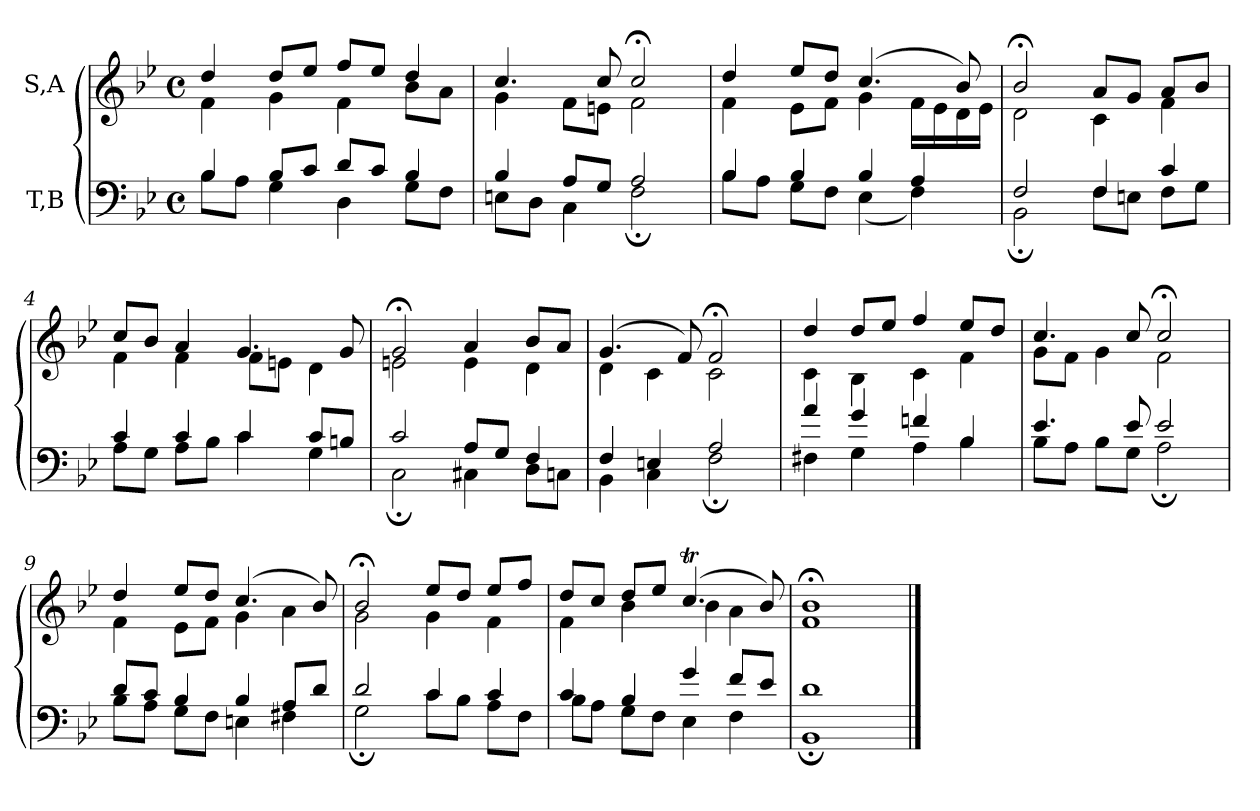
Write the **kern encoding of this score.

**kern	**kern
*part2	*part1
*staff2	*staff1
*I"T,B	*I"S,A
*clefF4	*clefG2
*k[b-e-]	*k[b-e-]
*M4/4	*M4/4
*met(c)	*met(c)
=	=
*^	*^
4B-	8B-L	4dd	4f
.	8AJ	.	.
8B-L	4G	8ddL	4g
8cJ	.	8ee-J	.
8dL	4D	8ffL	4f
8cJ	.	8ee-J	.
4B-	8GL	4dd	8b-L
.	8FJ	.	8aJ
=1	=1	=1	=1
4B-	8EnL	4.cc	4g
.	8DJ	.	.
8AL	4C	.	8fL
8GJ	.	8cc	8enJ
2A	2F;	2cc;<	2f
=2	=2	=2	=2
4B-	8B-L	4dd	4f
.	8AJ	.	.
4B-	8GL	8ee-L	8e-L
.	8FJ	8ddJ	8fJ
4B-	(<4E-	(>4.cc	4g
4A	4F)	.	16fLL
.	.	.	16e-
.	.	8b-)	16d
.	.	.	16e-JJ
=3	=3	=3	=3
2F	2BB-;	2b-;<	2d
4F	8FL	8aL	4c
.	8EnJ	8gJ	.
4c	8FL	8aL	4f
.	8GJ	8b-J	.
=4	=4	=4	=4
4c	8AL	8ccL	4f
.	8GJ	8b-J	.
4c	8AL	4a	4f
.	8B-J	.	.
4c	4c	4.g	8fL
.	.	.	8enJ
8cL	4G	.	4d
8BnJ	.	8g	.
=5	=5	=5	=5
2c	2C;	2g;<	2en
8AL	4C#X	4a	4e
8GJ	.	.	.
4F	8DL	8b-L	4d
.	8CnJ	8aJ	.
=6	=6	=6	=6
4F	4BB-	(>4.g	4d
4En	4C	.	4c
.	.	8f)	.
2A	2F;	2f;<	2c
=7	=7	=7	=7
4a	4F#X	4dd	4c
4g	4G	8ddL	4B-
.	.	8ee-J	.
4fn	4A	4ff	4c
4B-	4B-	8ee-L	4f
.	.	8ddJ	.
=8	=8	=8	=8
4.e-	8B-L	4.cc	8gL
.	8AJ	.	8fJ
.	8B-L	.	4g
8e-	8GJ	8cc	.
2e-	2A;	2cc;<	2f
=9	=9	=9	=9
8dL	8B-L	4dd	4f
8cJ	8AJ	.	.
4B-	8GL	8ee-L	8e-L
.	8FJ	8ddJ	8fJ
4B-	4En	(>4.cc	4g
8AL	4F#X	.	4a
8dJ	.	8b-)	.
=10	=10	=10	=10
2d	2G;	2b-;<	2g
4c	8cL	8ee-L	4g
.	8B-J	8ddJ	.
4c	8AL	8ee-L	4f
.	8FJ	8ffJ	.
=11	=11	=11	=11
4c	8B-L	8ddL	4f
.	8AJ	8ccJ	.
4B-	8GL	8ddL	4b-
.	8FJ	8ee-J	.
4g	4E-	(>4.ccT	4b-
8fL	4F	.	4a
8e-J	.	8b-)	.
=12	=12	=12	=12
1d	1BB-;	1b-;<	1f
*v	*v	*	*
*	*v	*v
==	==
*-	*-
